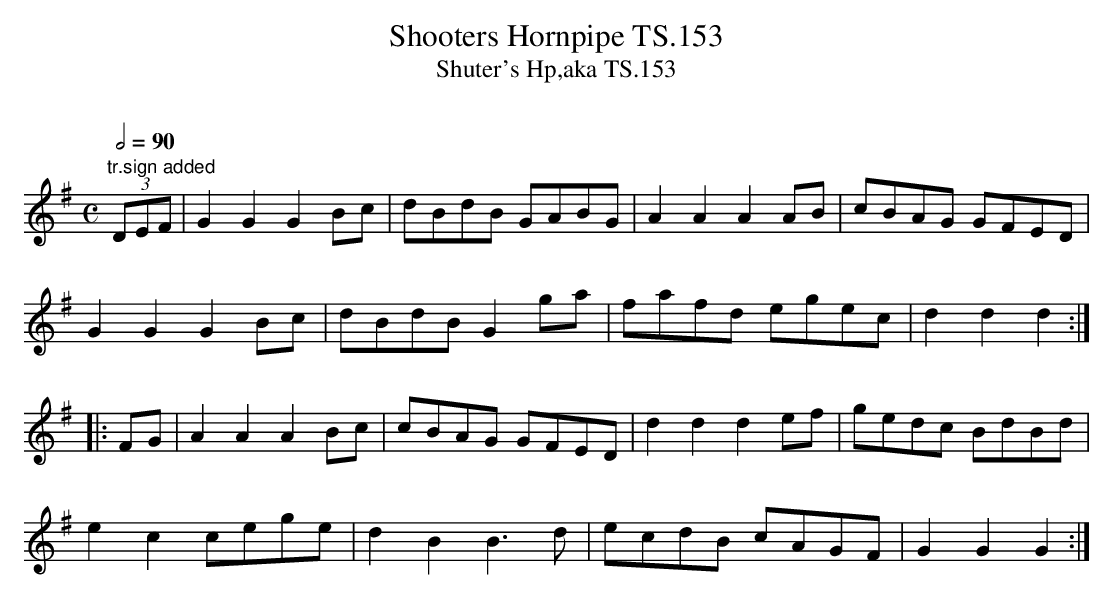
X:1
T:Shooters Hornpipe TS.153
T:Shuter's Hp,aka TS.153
M:C
L:1/8
Q:1/2=90
O:
K:G
"tr.sign added"(3DEF|G2G2G2Bc|dBdB GABG|A2A2A2AB|cBAG GFED|
G2G2G2Bc|sdBdB G2ga|fafd egec|d2d2d2:|
|:FG|A2A2A2Bc|cBAG GFED|d2d2d2ef|gedc BdBd|
e2c2 cege|d2B2B3d|ecdB cAGF|G2G2G2:|]
